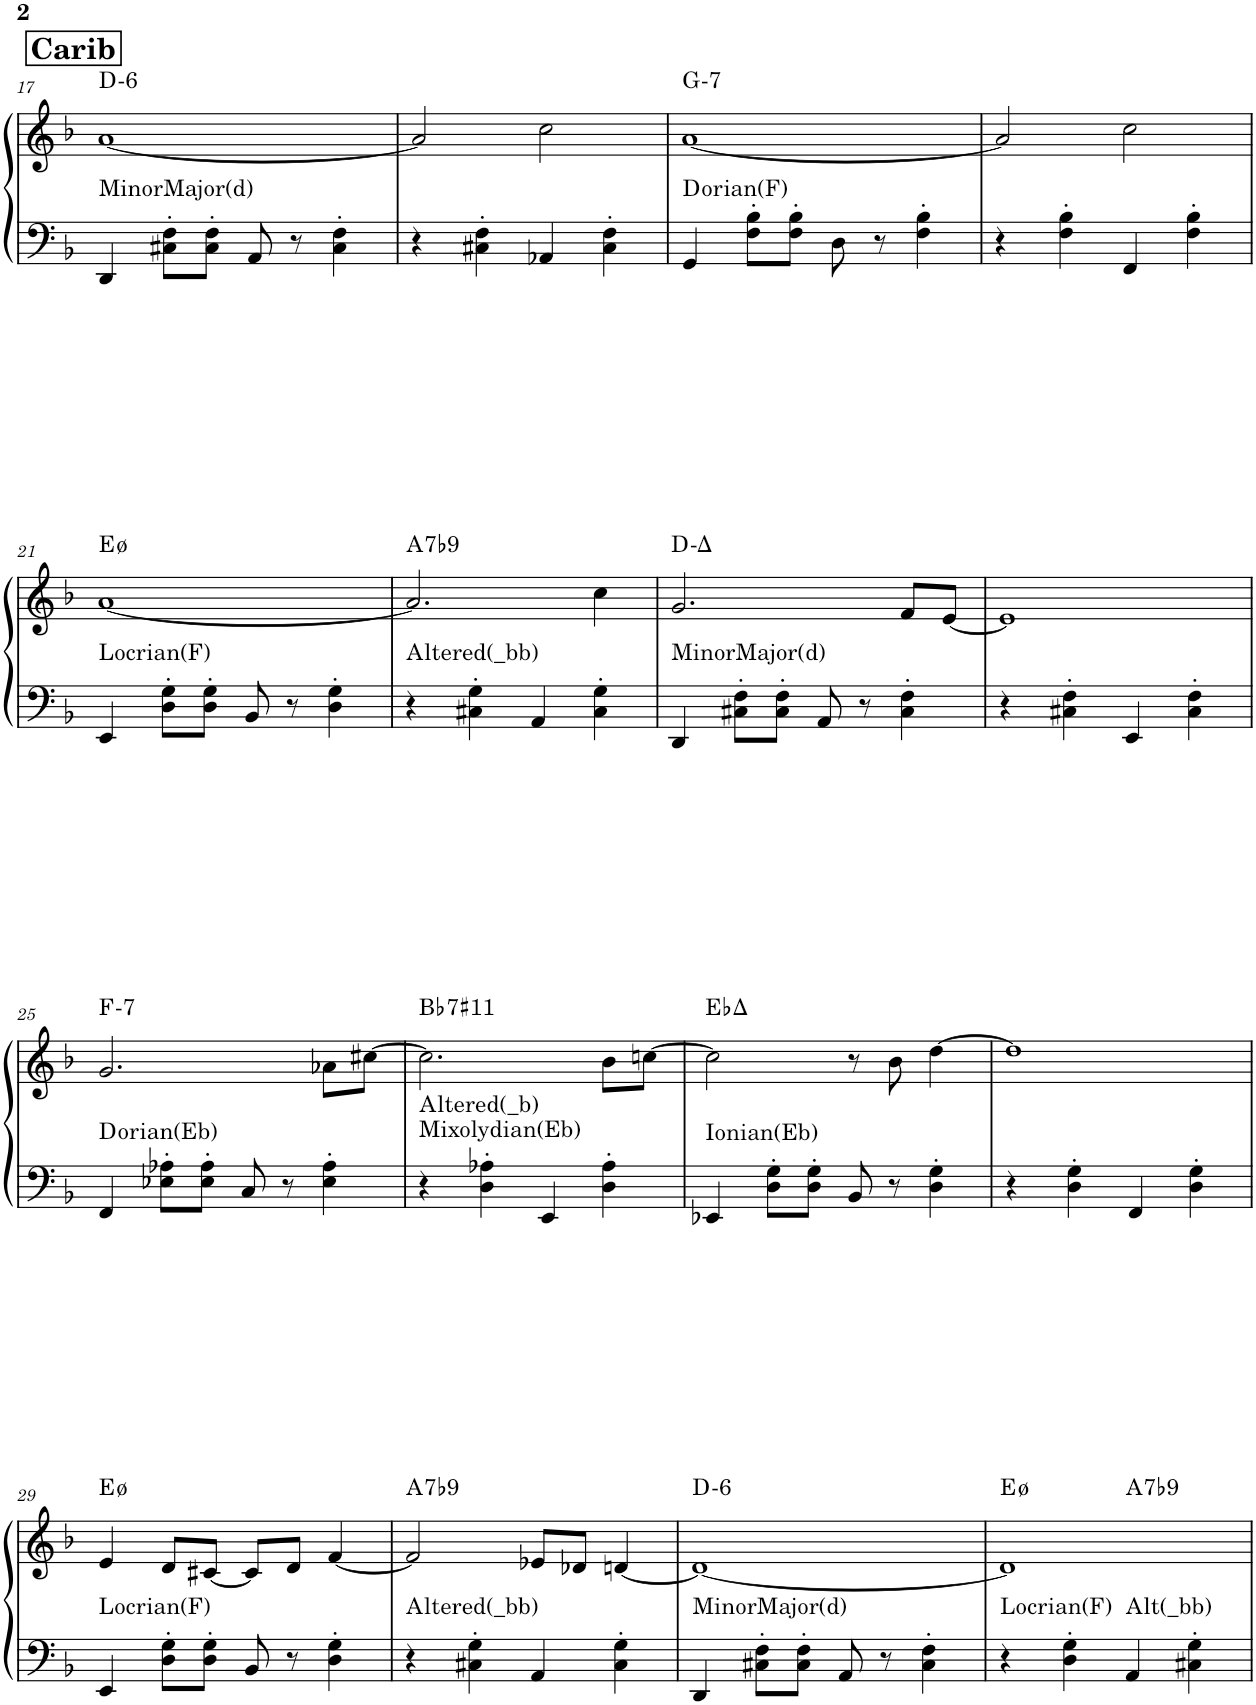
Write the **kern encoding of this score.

**kern	**kern	**harte
*part1	*part1	*part1
*staff2	*staff1	*
*I"Piano	*	*
*I'Pno.	*	*
!!LO:PB:g=z
*clefF4	*clefG2	*
*k[b-]	*k[b-]	*
*M4/4	*M4/4	*
!!LO:REH:place=s1:a:B:cj:fs=14:t=Carib
=17	=17	=17
!	!	!LO:H:n=1:kt=6
!	!	!LO:H:n=2:kt=MinorMajor(d)
4DD/	[1a	D:min6 N
8C#X\' 8F\'L	.	.
8C#\' 8F\'J	.	.
8AA/	.	.
8r	.	.
4C#\' 4F\'	.	.
=18	=18	=18
4r	2a/]	.
4C#X\' 4F\'	.	.
4AA-X/	2cc\	.
4C#\' 4F\'	.	.
=19	=19	=19
!	!	!LO:H:n=1:kt=7
4GG/	[1a	G:min7 D:dim
8F\' 8B-\'L	.	.
8F\' 8B-\'J	.	.
8D\	.	.
8r	.	.
4F\' 4B-\'	.	.
=20	=20	=20
4r	2a/]	.
4F\' 4B-\'	.	.
4FF/	2cc\	.
4F\' 4B-\'	.	.
!!LO:LB:g=z
=21	=21	=21
!	!	!LO:H:n=2:kt=Locrian(F)
4EE/	[1a	E:hdim7 N
8D\' 8G\'L	.	.
8D\' 8G\'J	.	.
8BB-/	.	.
8r	.	.
4D\' 4G\'	.	.
=22	=22	=22
!	!	!LO:H:n=1:kt=7
!	!	!LO:H:n=2:kt=ltered
4r	2.a/]	A:7(b9) .
4C#X\' 4G\'	.	.
4AA/	.	.
4C#\' 4G\'	4cc\	.
=23	=23	=23
!	!	!LO:H:n=1:kt=^7
!	!	!LO:H:n=2:kt=MinorMajor(d)
4DD/	2.g/	D:minmaj7 N
8C#X\' 8F\'L	.	.
8C#\' 8F\'J	.	.
8AA/	.	.
8r	.	.
4C#\' 4F\'	8f/L	.
.	[8e/J	.
=24	=24	=24
4r	1e]	.
4C#X\' 4F\'	.	.
4EE/	.	.
4C#\' 4F\'	.	.
!!LO:LB:g=z
=25	=25	=25
!	!	!LO:H:n=1:kt=7
4FF/	2.g/	F:min7 D:dim
8E-X\' 8A-X\'L	.	.
8E-\' 8A-\'J	.	.
8C/	.	.
8r	.	.
4E-\' 4A-\'	8a-X\L	.
.	[8cc#X\J	.
=26	=26	=26
!	!	!LO:H:n=1:kt=7
!	!	!LO:H:n=2:kt=Mixolydian(Eb)
!	!	!LO:H:n=3:kt=ltered
4r	2.cc#\]	Bb:7(#11) N .
4D\' 4A-X\'	.	.
4EE/	.	.
4D\' 4A-\'	8b-\L	.
.	[8ccn\J	.
=27	=27	=27
!	!	!LO:H:n=2:kt=Ionian(Eb)
4EE-X/	2cc\]	Eb:maj N
8D\' 8G\'L	.	.
8D\' 8G\'J	.	.
8BB-/	8r	.
8r	8b-\	.
4D\' 4G\'	[4dd\	.
=28	=28	=28
4r	1dd]	.
4D\' 4G\'	.	.
4FF/	.	.
4D\' 4G\'	.	.
!!LO:LB:g=z
=29	=29	=29
!	!	!LO:H:n=2:kt=Locrian(F)
4EE/	4e/	E:hdim7 N
8D\' 8G\'L	8d/L	.
8D\' 8G\'J	[8c#X/J	.
8BB-/	8c#/L]	.
8r	8d/J	.
4D\' 4G\'	[4f/	.
=30	=30	=30
!	!	!LO:H:n=1:kt=7
!	!	!LO:H:n=2:kt=ltered
4r	2f/]	A:7(b9) .
4C#X\' 4G\'	.	.
4AA/	8e-X/L	.
.	8d-X/J	.
4C#\' 4G\'	[4dn/	.
=31	=31	=31
!	!	!LO:H:n=1:kt=6
!	!	!LO:H:n=2:kt=MinorMajor(d)
4DD/	1d_	D:min6 N
8C#X\' 8F\'L	.	.
8C#\' 8F\'J	.	.
8AA/	.	.
8r	.	.
4C#\' 4F\'	.	.
=32	=32	=32
!	!	!LO:H:n=2:kt=Locrian(F)
*	*^	*
4r	1d]	2ryy	E:hdim7 N
4D\' 4G\'	.	.	.
!	!	!	!LO:H:n=1:kt=7
!	!	!	!LO:H:n=2:kt=lt
4AA/	.	2ryy	A:7(b9) .
4C#X\' 4G\'	.	.	.
*	*v	*v	*
=	=	=
*-	*-	*-
